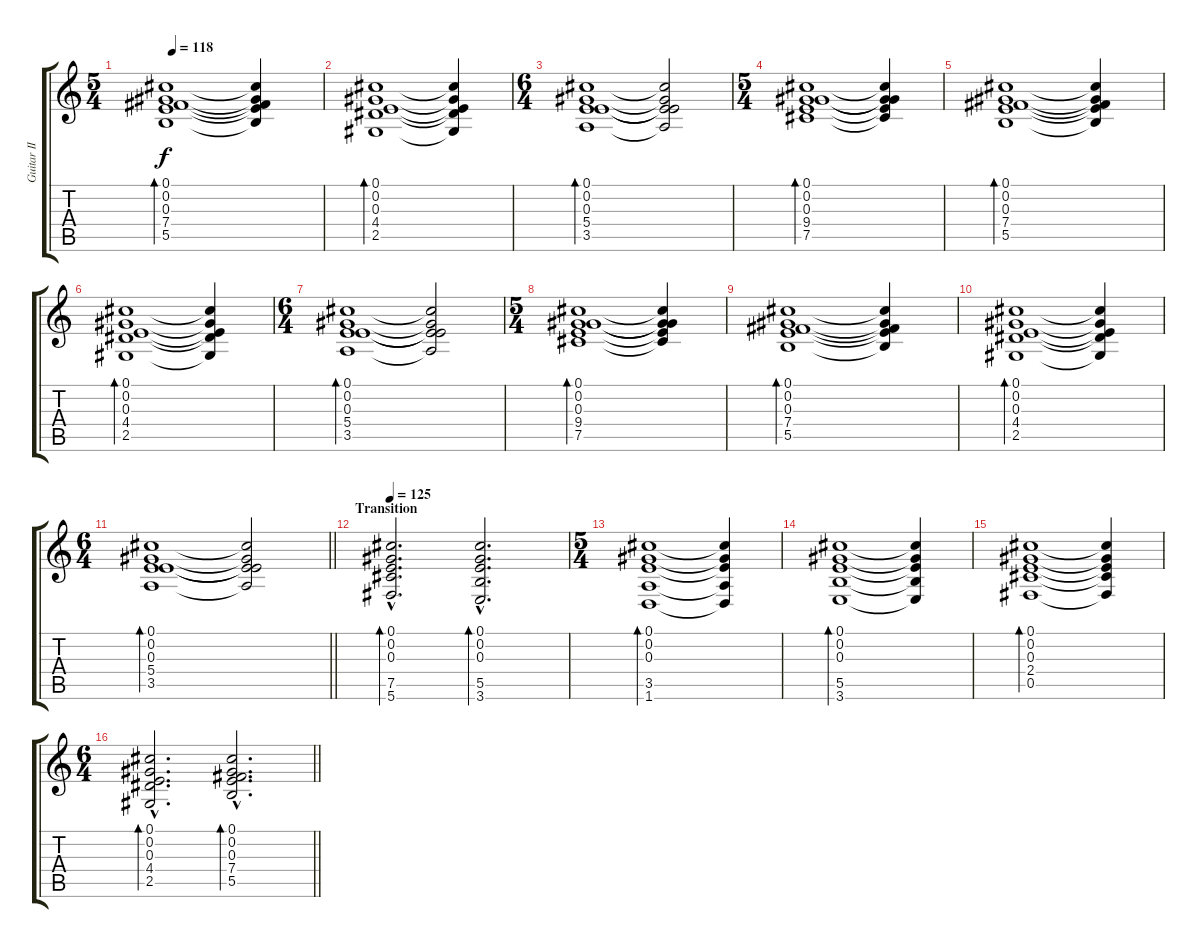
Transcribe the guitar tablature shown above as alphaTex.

\track ("Guitar II" "Guitar II") {instrument distortionguitar}
\staff {score tabs}
\tuning (Db4 Ab3 E3 B2 Gb2 Db2) {hide}
\ts (5 4)
\tempo 118
\clef g2
\ks c
(0.1 0.2 0.3 7.4 5.5).1{bd 120 dy f} (0.1{t} 0.2{t} 0.3{t} 7.4{t} 5.5{t}).4 |
(0.1 0.2 0.3 4.4 2.5).1{bd 120} (0.1{t} 0.2{t} 0.3{t} 4.4{t} 2.5{t}).4 |
\ts (6 4)
(0.1 0.2 0.3 5.4 3.5).1{bd 120} (0.1{t} 0.2{t} 0.3{t} 5.4{t} 3.5{t}).2 |
\ts (5 4)
(0.1 0.2 0.3 9.4 7.5).1{bd 120} (0.1{t} 0.2{t} 0.3{t} 9.4{t} 7.5{t}).4 |
(0.1 0.2 0.3 7.4 5.5).1{bd 120} (0.1{t} 0.2{t} 0.3{t} 7.4{t} 5.5{t}).4 |
(0.1 0.2 0.3 4.4 2.5).1{bd 120} (0.1{t} 0.2{t} 0.3{t} 4.4{t} 2.5{t}).4 |
\ts (6 4)
(0.1 0.2 0.3 5.4 3.5).1{bd 120} (0.1{t} 0.2{t} 0.3{t} 5.4{t} 3.5{t}).2 |
\ts (5 4)
(0.1 0.2 0.3 9.4 7.5).1{bd 120} (0.1{t} 0.2{t} 0.3{t} 9.4{t} 7.5{t}).4 |
(0.1 0.2 0.3 7.4 5.5).1{bd 120} (0.1{t} 0.2{t} 0.3{t} 7.4{t} 5.5{t}).4 |
(0.1 0.2 0.3 4.4 2.5).1{bd 120} (0.1{t} 0.2{t} 0.3{t} 4.4{t} 2.5{t}).4 |
\ts (6 4)
\barLineRight lightlight
(0.1 0.2 0.3 5.4 3.5).1{bd 120} (0.1{t} 0.2{t} 0.3{t} 5.4{t} 3.5{t}).2 |
\section ("" "Transition")
\tempo 125
(0.1{hac} 0.2{hac} 0.3{hac} 7.5{hac} 5.6{hac}).2{d bd 120} (0.1{hac} 0.2{hac} 0.3{hac} 5.5{hac} 3.6{hac}).2{d bd 120} |
\ts (5 4)
(0.1 0.2 0.3 3.5 1.6).1{bd 120} (0.1{t} 0.2{t} 0.3{t} 3.5{t} 1.6{t}).4 |
(0.1 0.2 0.3 5.5 3.6).1{bd 120} (0.1{t} 0.2{t} 0.3{t} 5.5{t} 3.6{t}).4 |
(0.1 0.2 0.3 2.4 0.5).1{bd 120} (0.1{t} 0.2{t} 0.3{t} 2.4{t} 0.5{t}).4 |
\ts (6 4)
\barLineRight lightlight
(0.1{hac} 0.2{hac} 0.3{hac} 4.4{hac} 2.5{hac}).2{d bd 120} (0.1{hac} 0.2{hac} 0.3{hac} 7.4{hac} 5.5{hac}).2{d bd 120}
